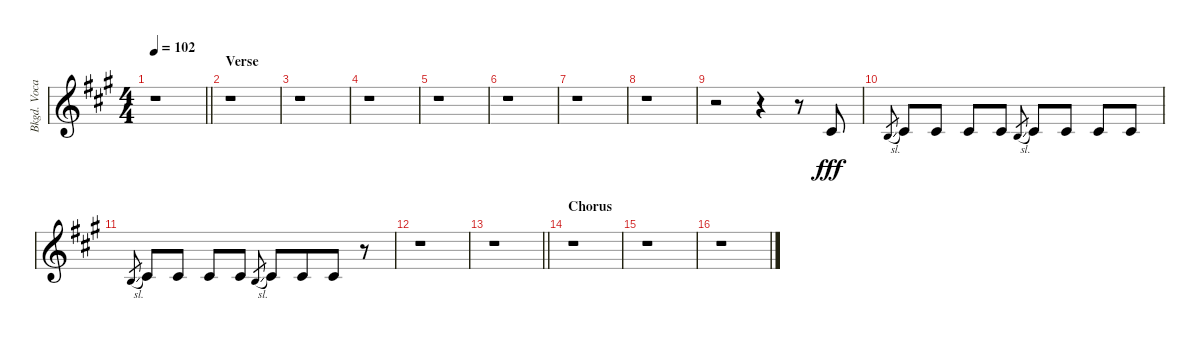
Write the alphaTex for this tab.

\track ("Bkgd. Vocal " "Bkgd. Voca") {instrument lead6voice}
\staff {score}
\tuning (E4 B3 G3 D3 A2 E2) {hide}
\ts (4 4)
\tempo 102
\clef g2
\barLineRight lightlight
\ks f#minor
r.1{dy fff} |
\section ("" "Verse")
r.1 |
r.1 |
r.1 |
r.1 |
r.1 |
r.1 |
r.1 |
r.2 r.4 r.8 2.2.8 |
0.2{sl}.8{gr} 2.2.8 2.2.8 2.2.8 2.2.8 0.2{sl}.8{gr} 2.2.8 2.2.8 2.2.8 2.2.8 |
0.2{sl}.8{gr} 2.2.8 2.2.8 2.2.8 2.2.8 0.2{sl}.8{gr} 2.2.8 2.2.8{beam merge} 2.2.8 r.8 |
r.1 |
\barLineRight lightlight
r.1 |
\section ("" "Chorus")
r.1 |
r.1 |
r.1
